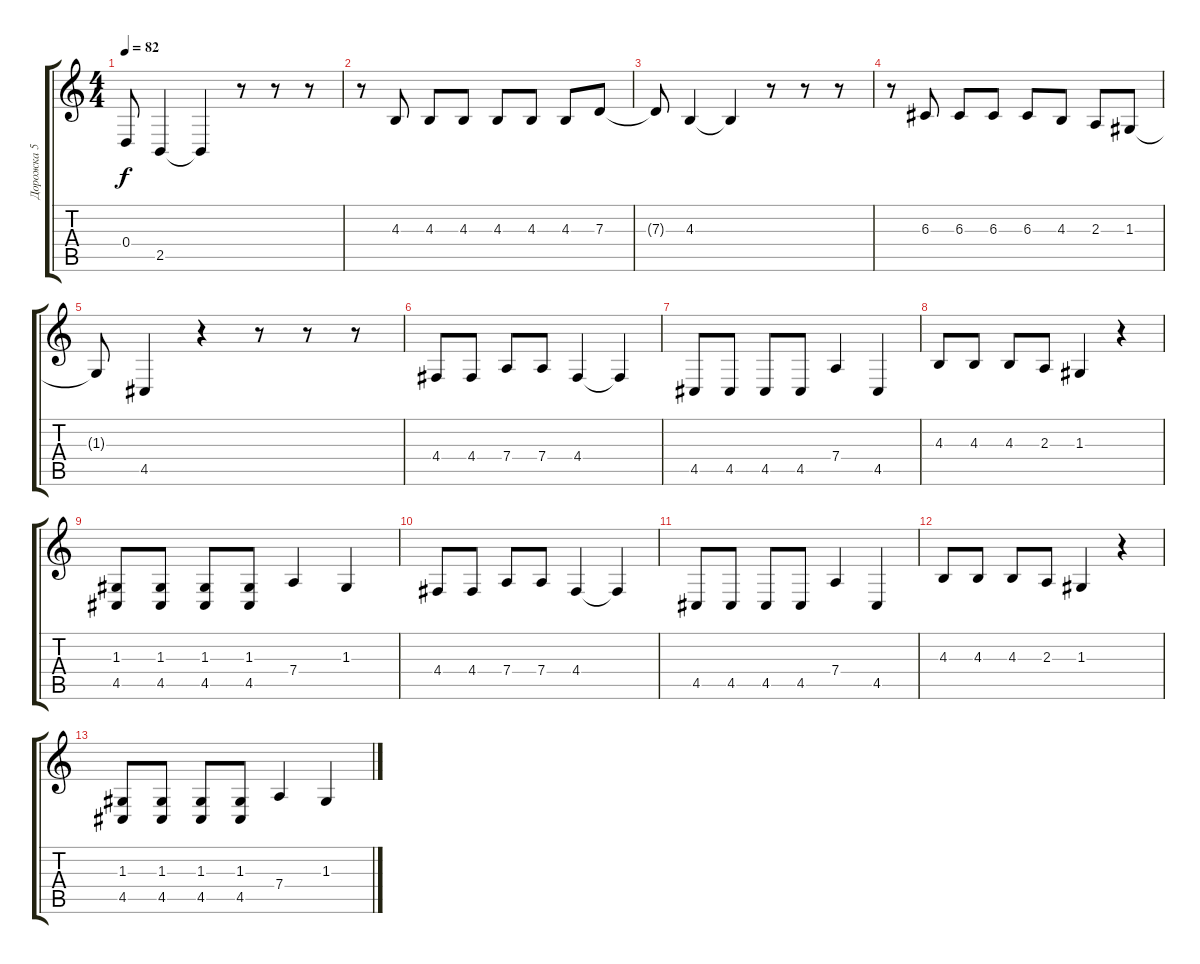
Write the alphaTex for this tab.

\track ("Дорожка 5" "Дорожка 5") {instrument lead2sawtooth}
\staff {score tabs}
\tuning (E4 B3 G3 D3 A2 E2) {hide}
\ts (4 4)
\tempo 82
\clef g2
\ks c
0.4{t}.8{dy f} 2.5.4 2.5{t}.4 r.8 r.8 r.8 |
r.8 4.3.8 4.3.8 4.3.8 4.3.8 4.3.8 4.3.8 7.3.8 |
7.3{t}.8 4.3.4 4.3{t}.4 r.8 r.8 r.8 |
r.8 6.3.8 6.3.8 6.3.8 6.3.8 4.3.8 2.3.8 1.3.8 |
1.3{t}.8 4.5.4 r.4 r.8 r.8 r.8 |
4.4.8 4.4.8 7.4.8 7.4.8 4.4.4 4.4{t}.4 |
4.5.8 4.5.8 4.5.8 4.5.8 7.4.4 4.5.4 |
4.3.8 4.3.8 4.3.8 2.3.8 1.3.4 r.4 |
(1.3 4.5).8 (1.3 4.5).8 (1.3 4.5).8 (1.3 4.5).8 7.4.4 1.3.4 |
4.4.8 4.4.8 7.4.8 7.4.8 4.4.4 4.4{t}.4 |
4.5.8 4.5.8 4.5.8 4.5.8 7.4.4 4.5.4 |
4.3.8 4.3.8 4.3.8 2.3.8 1.3.4 r.4 |
(1.3 4.5).8 (1.3 4.5).8 (1.3 4.5).8 (1.3 4.5).8 7.4.4 1.3.4
